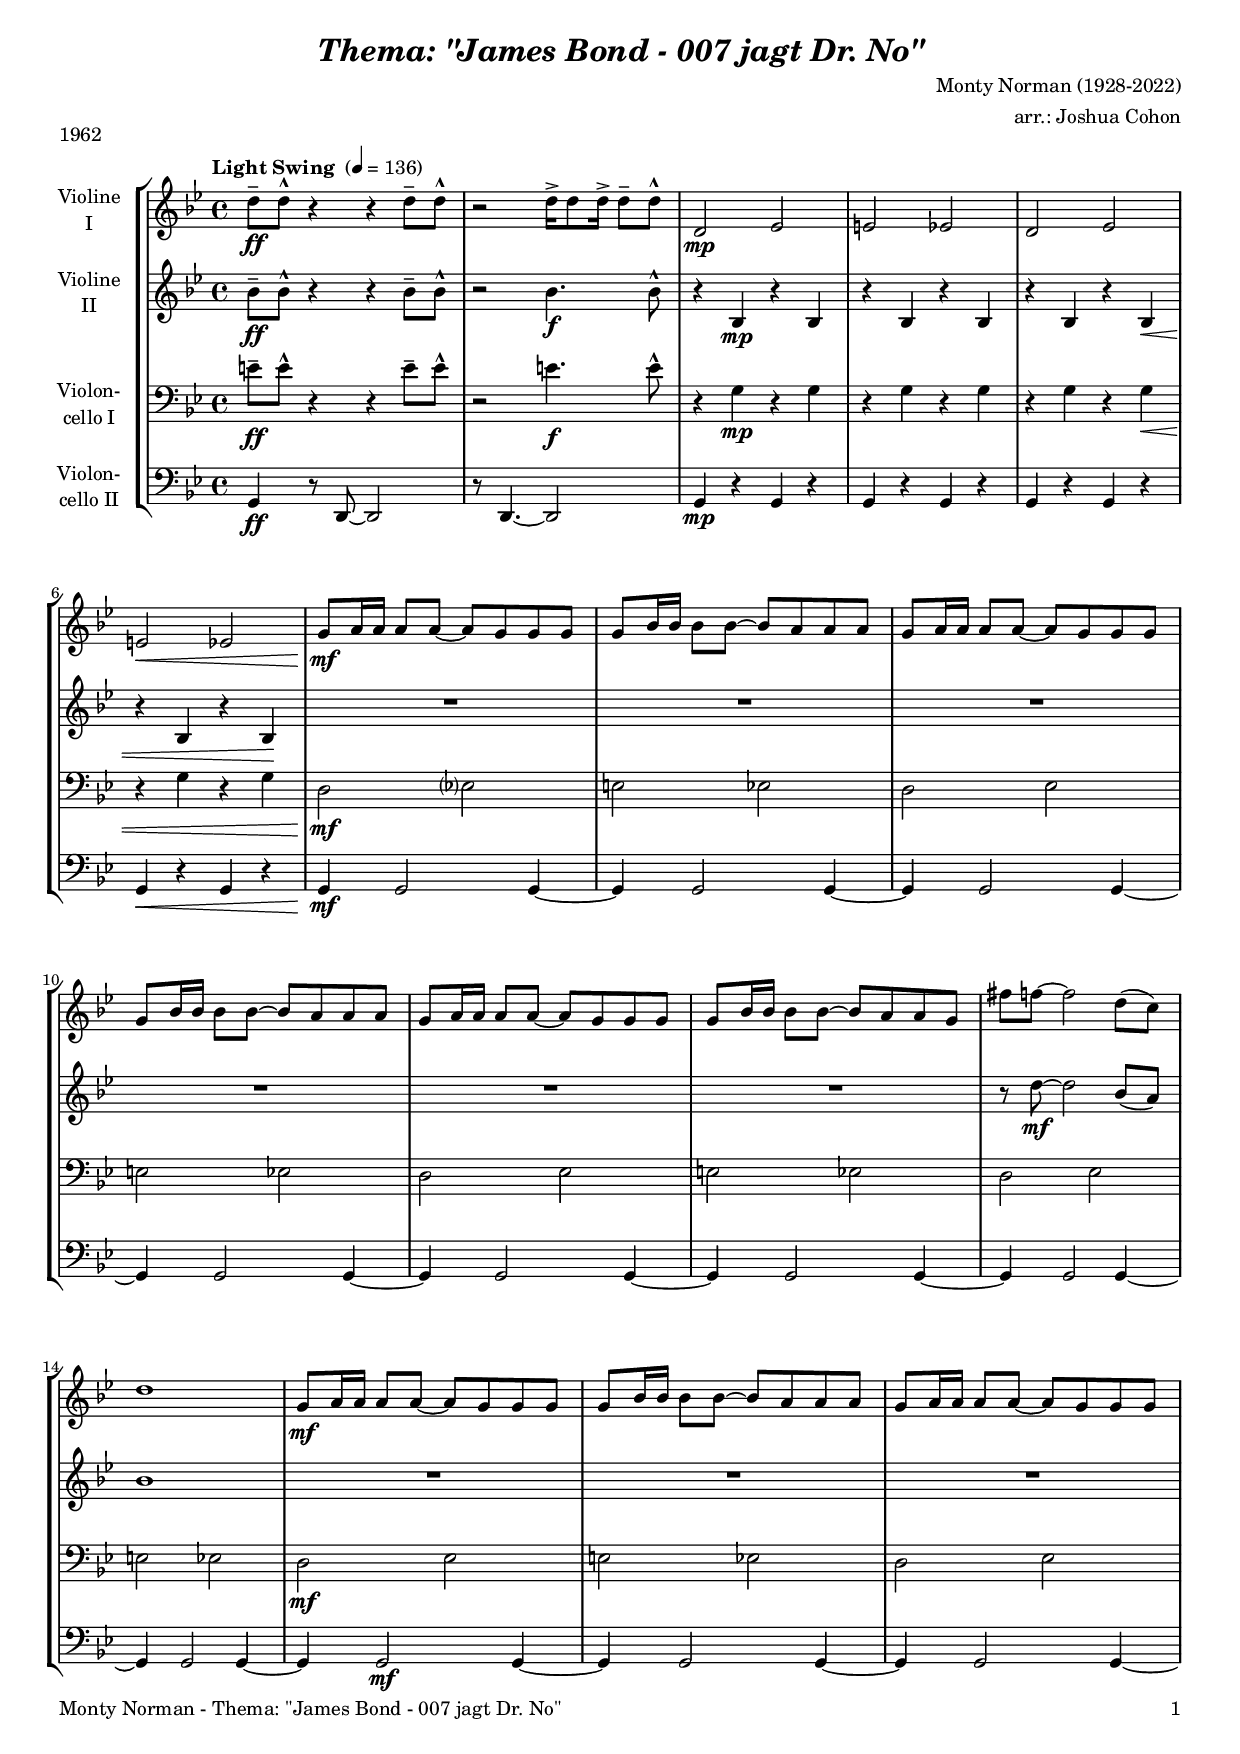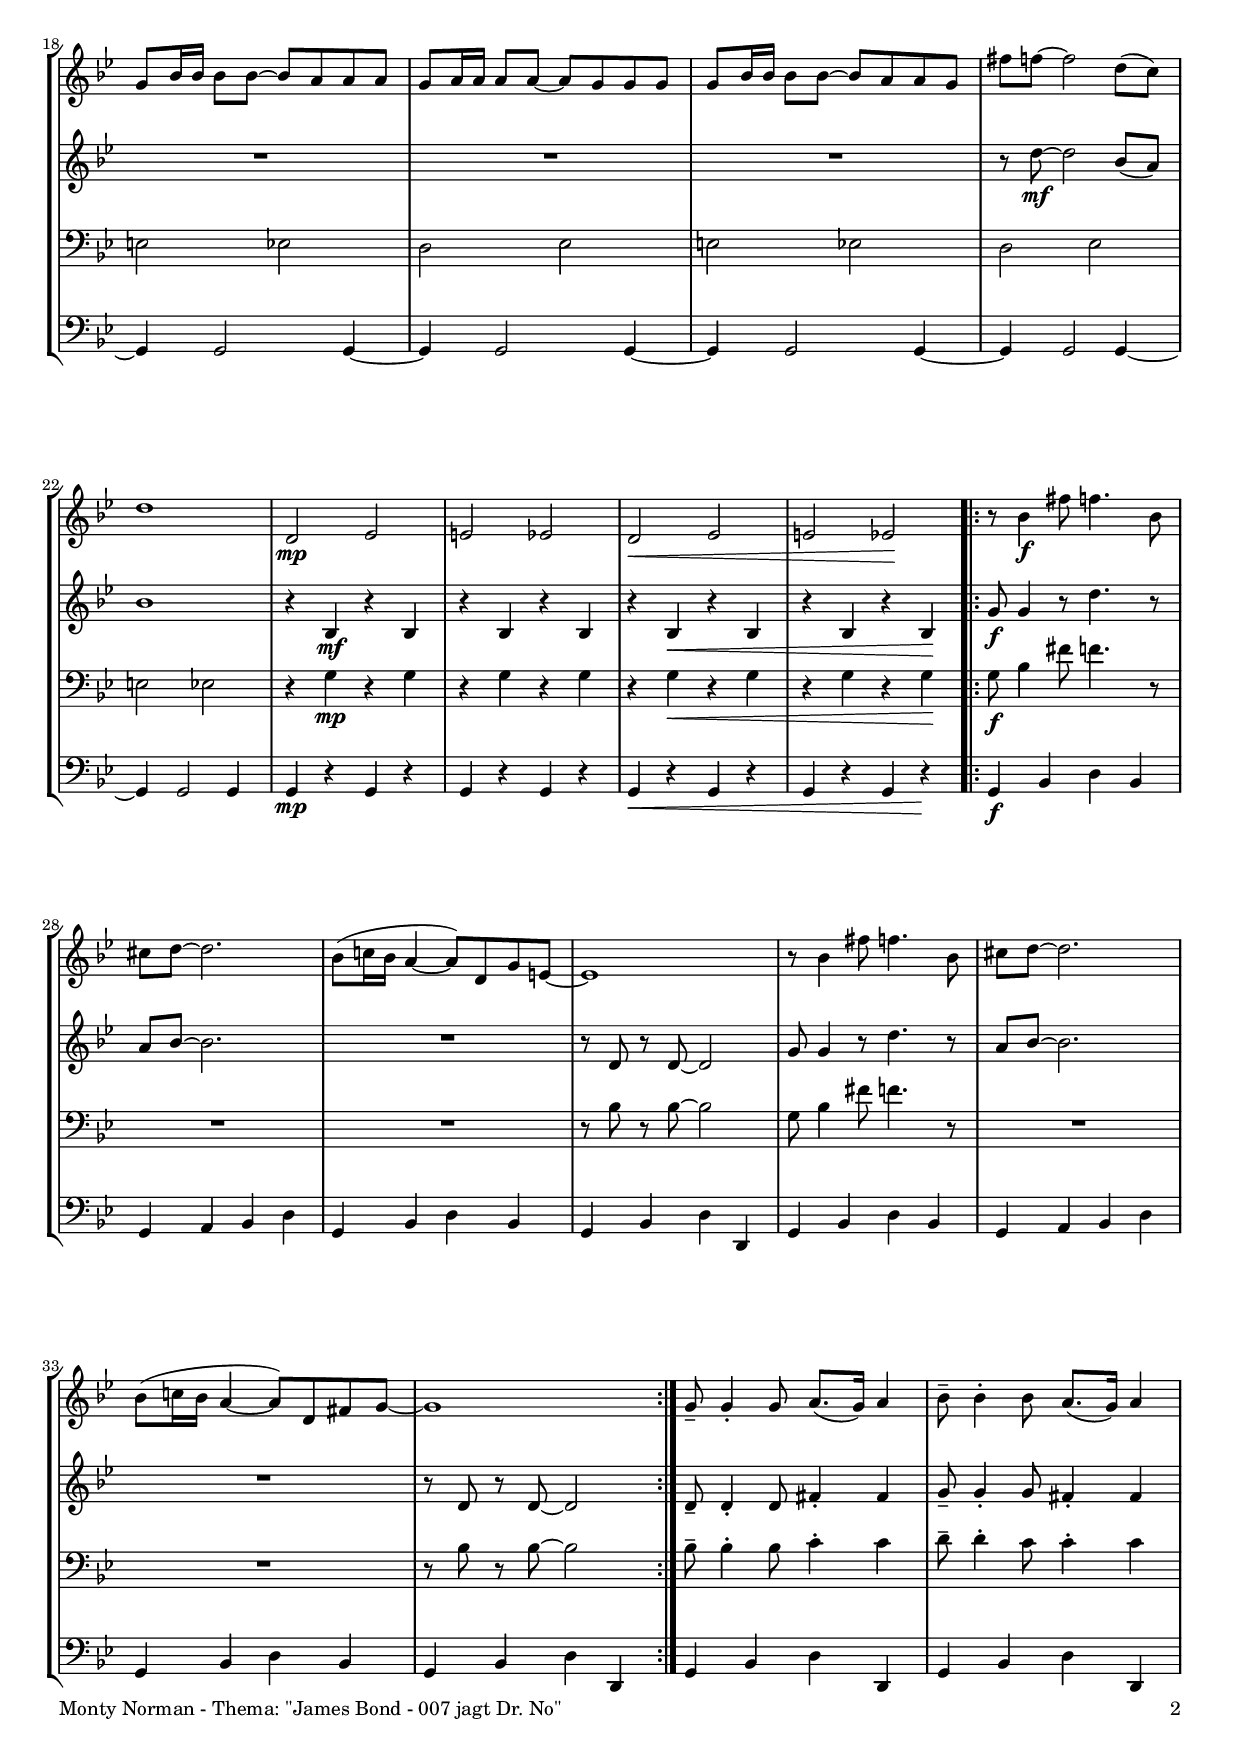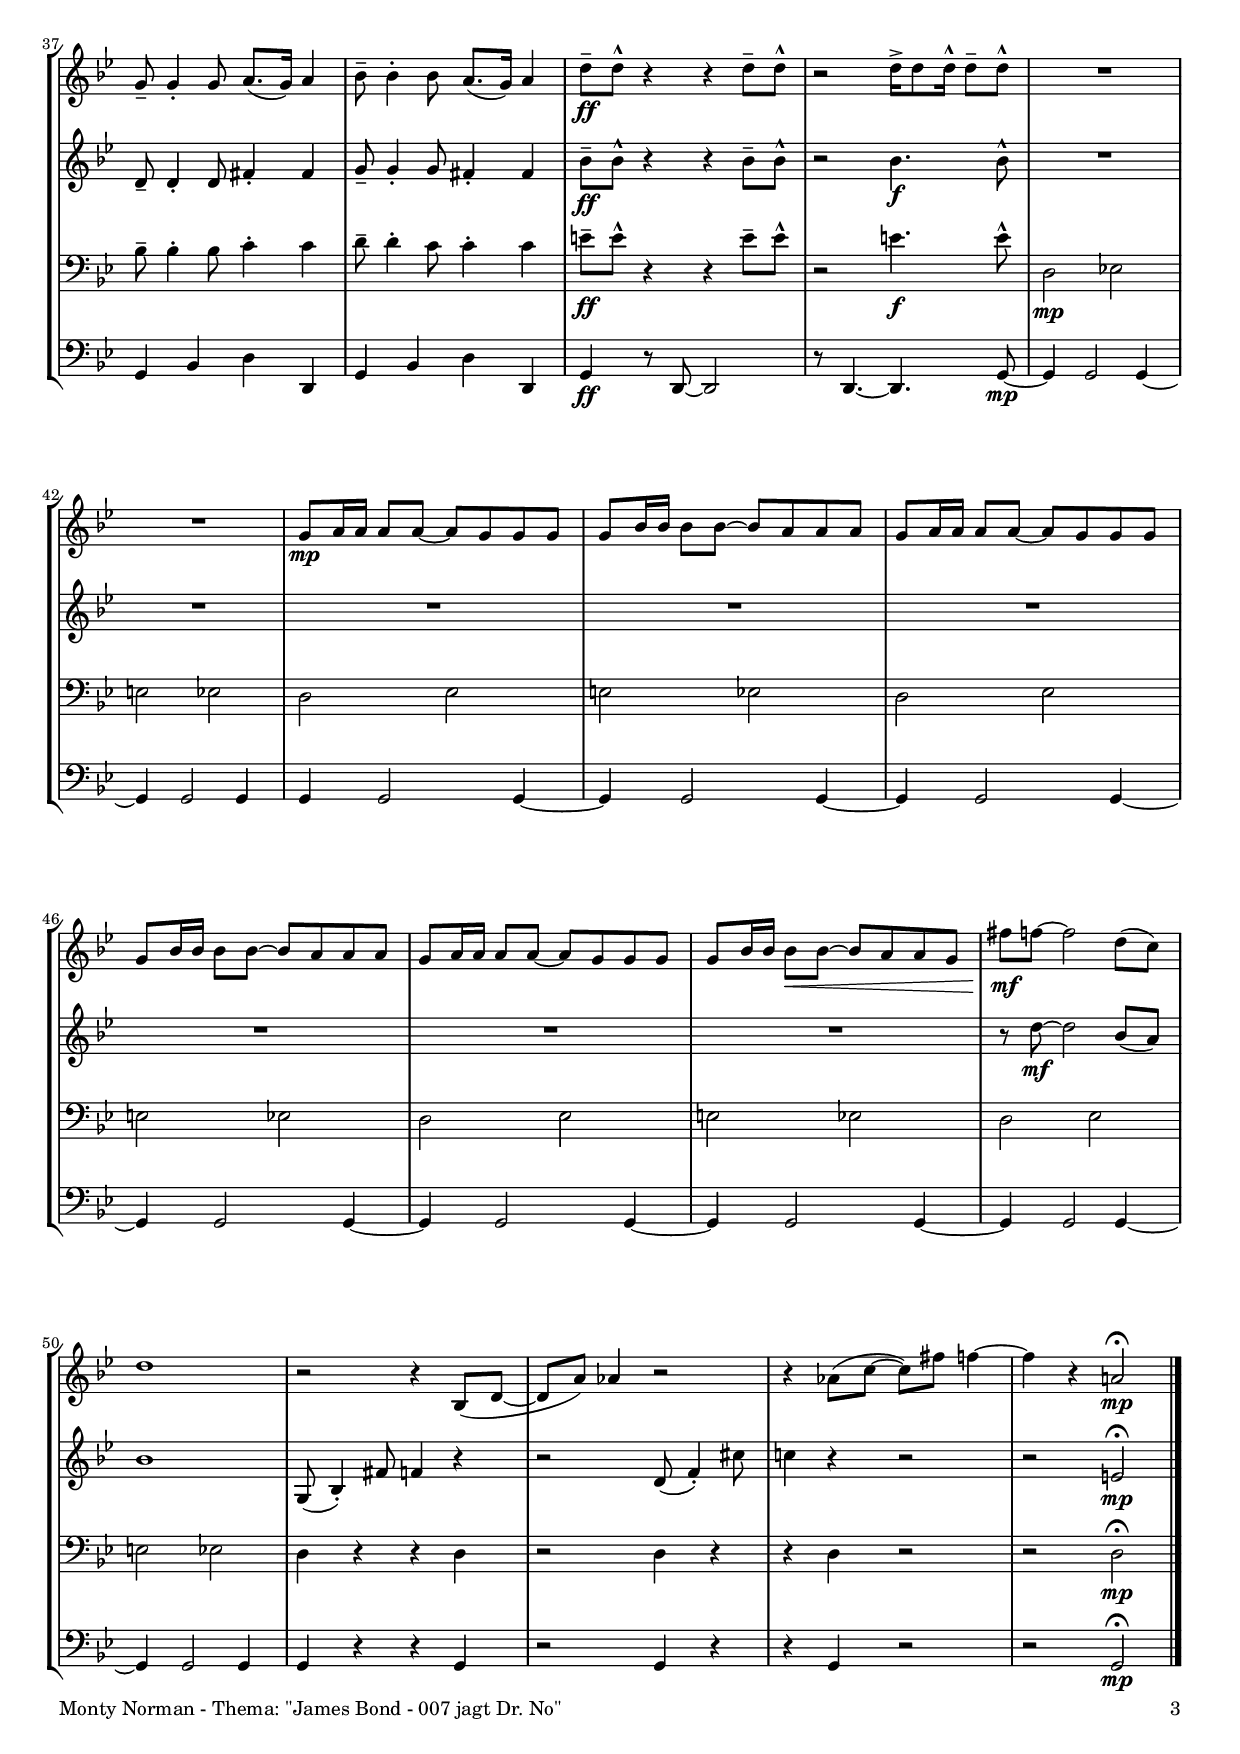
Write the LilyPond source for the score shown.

\version "2.22.0"
\include "deutsch.ly"
  
#(set-global-staff-size 17)

\header {
  title     = \markup \bold \italic "Thema: \"James Bond - 007 jagt Dr. No\""
  composer  = "Monty Norman (1928-2022)"
  arranger  = "arr.: Joshua Cohon"
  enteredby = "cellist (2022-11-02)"
  piece     = "1962"
}

voiceconsts = {
  \key b \major
  \time 4/4
  \clef "treble"
%  \numericTimeSignature
  \compressEmptyMeasures
  % Set default beaming for all staves
%  \set Timing.beamExceptions = #'()
%  \set Timing.baseMoment     = #(ly:make-moment 1 4)
%  \set Timing.beatStructure  = #'(1 1 1)
  \tempo "Light Swing " 4=136
}

mifl = "flute"
mivl = "violin"
miba = "cello"
mipz = "pizzicato strings"
milo = "harpsichord"

rit = \mark \markup \box \italic "rit."

va = \relative c'' {
  \voiceconsts

  d8--\ff d-^ r4 r d8-- d-^
  r2 d16-> d8 d16-> d8-- d-^
  d,2\mp es
  e es
  d es
  e\< es
  g8\!\mf a16 a a8 a~ a g g g

  g b16 b b8 b~ b a a a
  g a16 a a8 a~ a g g g
  g b16 b b8 b~ b a a a
  g a16 a a8 a~ a g g g

  g b16 b b8 b~ b a a g
  fis' f~ f2 d8( c)
  d1
  g,8\mf a16 a a8 a~ a g g g
  g b16 b b8 b~ b a a a

  g a16 a a8 a~ a g g g
  g b16 b b8 b~ b a a a
  g a16 a a8 a~ a g g g
  g b16 b b8 b~ b a a g
  fis' f~ f2 d8( c)

  d1
  d,2\mp es
  e es
  d\< es
  e es\!
  \repeat volta 2 {
    r8 b'4\f fis'8 f4. b,8
    cis d~ d2.
    b8( c!16 b a4~ a8) d, g e~
    e1

    r8 b'4 fis'8 f4. b,8
    cis d~ d2.
    b8( c!16 b a4~ a8) d, fis g~
    g1
  }
  g8-- g4-. g8 a8.( g16) a4
  b8-- b4-. b8 a8.( g16) a4

  g8-- g4-. g8 a8.( g16) a4
  b8-- b4-. b8 a8.( g16) a4
  d8--\ff d-^ r4 r d8-- d-^
  r2 d16-> d8 d16-^ d8-- d-^
  R1*2
  g,8\mp a16 a a8 a~ a g g g

  g b16 b b8 b~ b a a a
  g a16 a a8 a~ a g g g
  g b16 b b8 b~ b a a a
  g a16 a a8 a~ a g g g

  g b16 b b8\< b~ b a a g
  fis'\!\mf f~ f2 d8( c)
  d1
  r2 r4 b,8( d~
  d a') as4 r2
  r4 as8( c~ c) fis f4~
  f r a,!2\fermata\mp \bar "|."
}

vb = \relative c'' {
  \voiceconsts

  b8--\ff b-^r4 r b8-- b-^
  r2 b4.\f b8-^
  r4 b,\mp r b
  r b r b
  r b r b\<
  r b r b\!
  R1*6
  r8 d'~\mf d2 b8( a)

  b1
  R1*6
  r8 d~\mf d2 b8( a)
  b1
  r4 b,\mf r b
  r b r b
  r b\< r b
  r b r b\!
  \repeat volta 2 {
    g'8\f g4 r8 d'4. r8

    a b~ b2.
    R1
    r8 d, r d~ d2
    g8 g4 r8 d'4. r8
    a b~ b2.
    R1
    r8 d, r d~ d2
  }
  d8-- d4-. d8 fis4-. fis

  g8-- g4-. g8 fis4-. fis
  d8-- d4-. d8 fis4-. fis
  g8-- g4-. g8 fis4-. fis
  b8--\ff b-^ r4 r b8-- b-^
  r2 b4.\f b8-^
  R1*8
  r8 d~\mf d2 b8( a)

  b1
  g,8( b4)-. fis'8 f4 r
  r2 d8( f4)-. cis'8
  c!4 r r2
  r e,\fermata\mp \bar "|."
}

vc = \relative c' {
  \voiceconsts
  \clef "bass"

  e8--\ff e-^ r4 r e8-- e-^
  r2 e4.\f e8-^
  r4 g,\mp r g
  r g r g
  r g r g\<
  r g r g
  d2\!\mf es?
  \repeat unfold 3 {
    e es
    d es
  }
  
  e es
  d\mf es
  \repeat unfold 3 {
    e es
    d es
  }

  e es
  r4 g\mp r g
  r g r g
  r g\< r g
  r g r g\!
  \repeat volta 2 {
    g8\f b4 fis'8 f4. r8
    R1*2
    r8 b, r b~ b2

    g8 b4 fis'8 f4. r8
    R1*2
    r8 b, r b~ b2
  }
  b8-- b4-. b8 c4-. c
  d8-- d4-. c8 c4-. c
  b8-- b4-. b8 c4-. c

  d8-- d4-. c8 c4-. c
  e8--\ff e-^ r4 r e8-- e-^
  r2 e4.\f e8-^
  d,2\mp es!
  \repeat unfold 4 {
    e es
    d es
  }

  e es
  d4 r r d
  r2 d4 r
  r d4 r2
  r d2\fermata\mp \bar "|."
}

vd = \relative c {
  \voiceconsts
  \clef "bass"

  g4\ff r8 d~ d2
  r8 d4.~ d2
  g4\mp r g r
  g r g r
  g r g r
  g\< r g r
  g\!\mf g2 g4~
  \repeat unfold 7 {
    g g2 g4~
  }
  g g2\mf g4~
  \repeat unfold 6 {
    g g2 g4~
  }
  g g2 g4
  g\mp r g r
  g r g r
  g\< r g r
  g r g r\!
  \repeat volta 2 {
    g\f b d b
    g a b d
    g, b d b

    g b d d,
    g b d b
    g a b d
    g, b d b
    g b d d,
  }
  \repeat unfold 4 {
    g b d d,
  }

  g\ff r8 d~ d2
  r8 d4.~ d g8~\mp
  g4 g2 g4~
  g g2 g4
  \repeat unfold 7 {
    g g2 g4~
  }
  g g2 g4
  g r r g
  r2 g4 r
  r g r2
  r g\fermata\mp \bar "|."
}


music = \new StaffGroup <<
      \new Staff {
	\set Staff.midiInstrument = \mivl
	\set Staff.instrumentName = \markup \center-column { "Violine" "I" }
	\transpose b b { \va }
      }

      \new Staff {
	\set Staff.midiInstrument = \mivl
	\set Staff.instrumentName = \markup \center-column { "Violine" "II" }
	\transpose b b { \vb }
      }

      \new Staff {
	\set Staff.midiInstrument = \miba
	\set Staff.instrumentName = \markup \center-column { "Violon-" "cello I" }
	\transpose b b { \vc }
      }

      \new Staff {
	\set Staff.midiInstrument = \miba
	\set Staff.instrumentName = \markup \center-column { "Violon-" "cello II" }
	\transpose b b { \vd }
      }
>>
\book {
   \paper {
    print-page-number = ##t
    print-first-page-number = ##t
    ragged-last-bottom = ##f
    oddHeaderMarkup = \markup \null
    evenHeaderMarkup = \markup \null
    oddFooterMarkup = \markup {
      \fill-line {
        \on-the-fly #print-page-number-check-first
        "Monty Norman - Thema: \"James Bond - 007 jagt Dr. No\"" \fromproperty #'page:page-number-string
      }
    }
    evenFooterMarkup = \oddFooterMarkup
  } \score {
    \music
    \layout {}
  }

  \score {
    \unfoldRepeats \music

    \midi {
      \context {
        \Score
      }
    }
  }
}